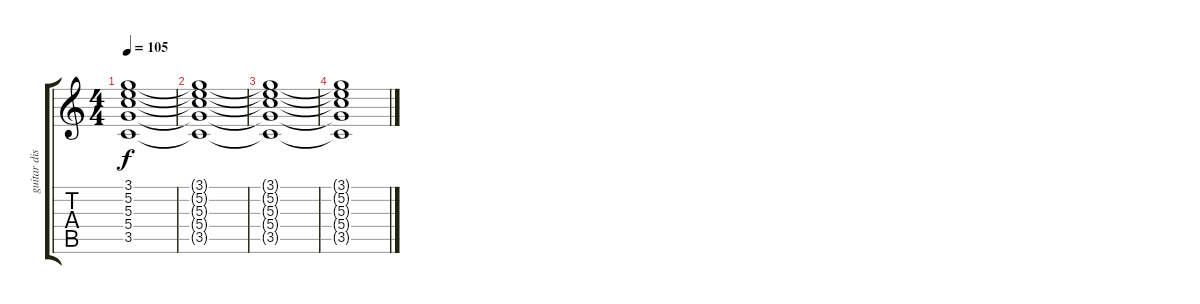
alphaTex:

\track ("guitar dist." "guitar dis") {instrument distortionguitar}
\staff {score tabs}
\tuning (E4 B3 G3 D3 A2 E2) {hide}
\ts (4 4)
\tempo 105
\clef g2
\ks c
(3.1 5.2 5.3 5.4 3.5).1{dy f volume 2} |
(3.1{t} 5.2{t} 5.3{t} 5.4{t} 3.5{t}).1 |
(3.1{t} 5.2{t} 5.3{t} 5.4{t} 3.5{t}).1 |
(3.1{t} 5.2{t} 5.3{t} 5.4{t} 3.5{t}).1
